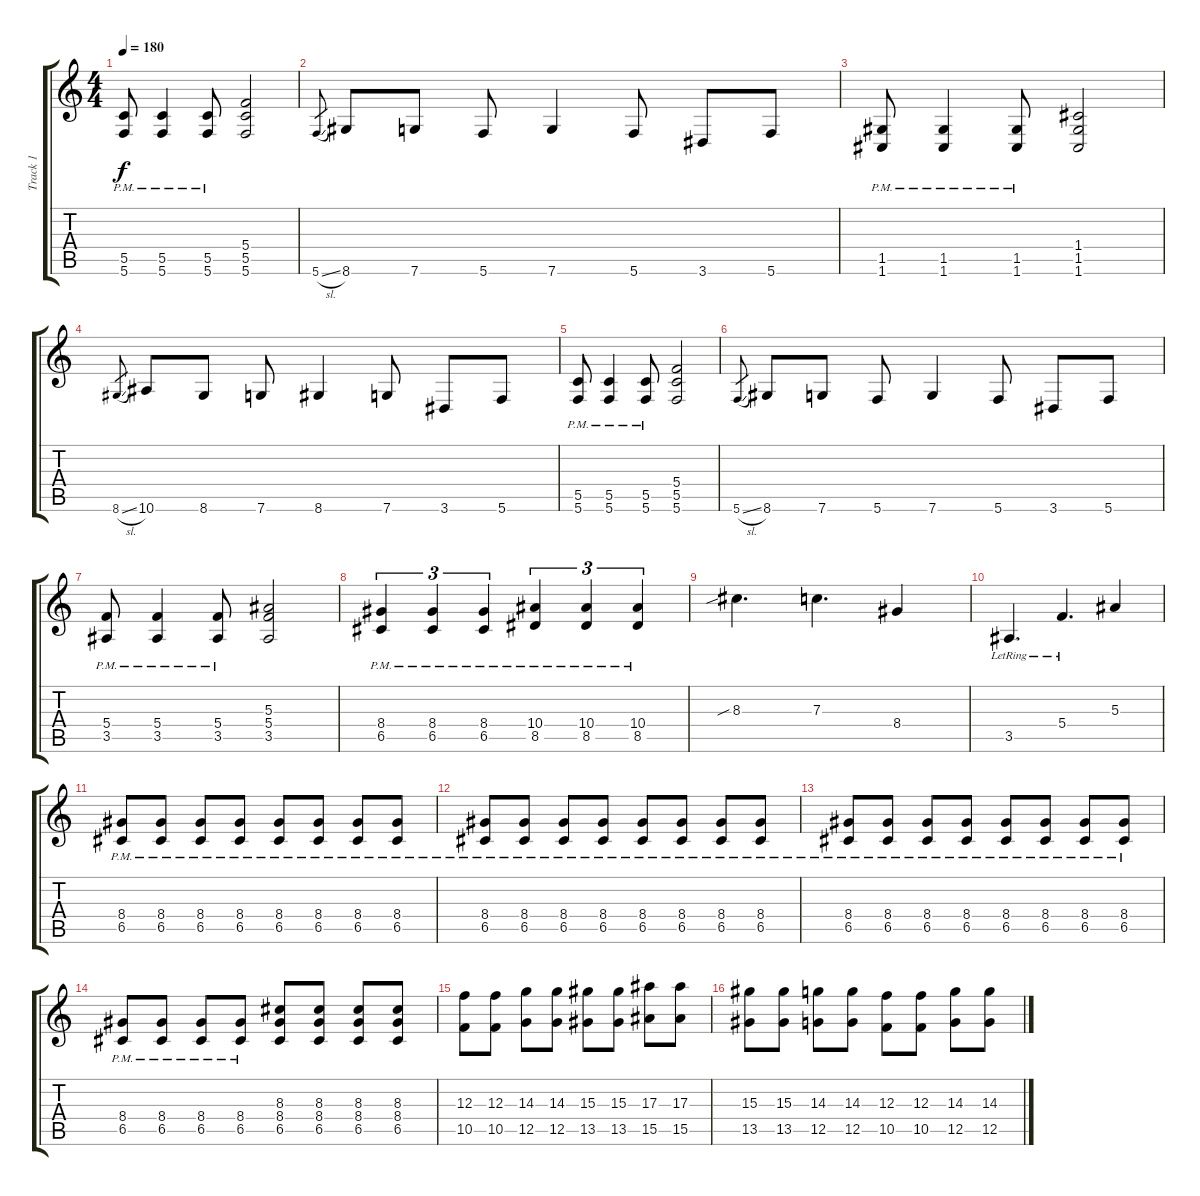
\track ("Track 1" "Track 1") {instrument overdrivenguitar}
\staff {score tabs}
\tuning (D4 A3 F3 C3 G2 C2) {hide}
\ts (4 4)
\tempo 180
\clef g2
\ks c
(5.5{pm} 5.6{pm}).8{dy f} (5.5{pm} 5.6{pm}).4 (5.5{pm} 5.6{pm}).8 (5.4 5.5 5.6).2 |
5.6{sl}.8{gr} 8.6.8 7.6.8 5.6.8 7.6.4 5.6.8 3.6.8 5.6.8 |
(1.5{pm} 1.6{pm}).8 (1.5{pm} 1.6{pm}).4 (1.5{pm} 1.6{pm}).8 (1.4 1.5 1.6).2 |
8.6{sl}.8{gr} 10.6.8 8.6.8 7.6.8 8.6.4 7.6.8 3.6.8 5.6.8 |
(5.5{pm} 5.6{pm}).8 (5.5{pm} 5.6{pm}).4 (5.5{pm} 5.6{pm}).8 (5.4 5.5 5.6).2 |
5.6{sl}.8{gr} 8.6.8 7.6.8 5.6.8 7.6.4 5.6.8 3.6.8 5.6.8 |
(5.4{pm} 3.5{pm}).8 (5.4{pm} 3.5{pm}).4 (5.4{pm} 3.5{pm}).8 (5.3 5.4 3.5).2 |
(8.4{pm} 6.5{pm}).4{tu (3 2)} (8.4{pm} 6.5{pm}).4{tu (3 2)} (8.4{pm} 6.5{pm}).4{tu (3 2)} (10.4{pm} 8.5{pm}).4{tu (3 2)} (10.4{pm} 8.5{pm}).4{tu (3 2)} (10.4{pm} 8.5{pm}).4{tu (3 2)} |
8.3{sib}.4{d} 7.3.4{d} 8.4.4 |
3.5{lr}.4{d} 5.4{lr}.4{d} 5.3.4 |
(8.4{pm} 6.5{pm}).8 (8.4{pm} 6.5{pm}).8 (8.4{pm} 6.5{pm}).8 (8.4{pm} 6.5{pm}).8 (8.4{pm} 6.5{pm}).8 (8.4{pm} 6.5{pm}).8 (8.4{pm} 6.5{pm}).8 (8.4{pm} 6.5{pm}).8 |
(8.4{pm} 6.5{pm}).8 (8.4{pm} 6.5{pm}).8 (8.4{pm} 6.5{pm}).8 (8.4{pm} 6.5{pm}).8 (8.4{pm} 6.5{pm}).8 (8.4{pm} 6.5{pm}).8 (8.4{pm} 6.5{pm}).8 (8.4{pm} 6.5{pm}).8 |
(8.4{pm} 6.5{pm}).8 (8.4{pm} 6.5{pm}).8 (8.4{pm} 6.5{pm}).8 (8.4{pm} 6.5{pm}).8 (8.4{pm} 6.5{pm}).8 (8.4{pm} 6.5{pm}).8 (8.4{pm} 6.5{pm}).8 (8.4{pm} 6.5{pm}).8 |
(8.4{pm} 6.5{pm}).8 (8.4{pm} 6.5{pm}).8 (8.4{pm} 6.5{pm}).8 (8.4{pm} 6.5{pm}).8 (8.3 8.4 6.5).8 (8.3 8.4 6.5).8 (8.3 8.4 6.5).8 (8.3 8.4 6.5).8 |
(12.3 10.5).8 (12.3 10.5).8 (14.3 12.5).8 (14.3 12.5).8 (15.3 13.5).8 (15.3 13.5).8 (17.3 15.5).8 (17.3 15.5).8 |
(15.3 13.5).8 (15.3 13.5).8 (14.3 12.5).8 (14.3 12.5).8 (12.3 10.5).8 (12.3 10.5).8 (14.3 12.5).8 (14.3 12.5).8
